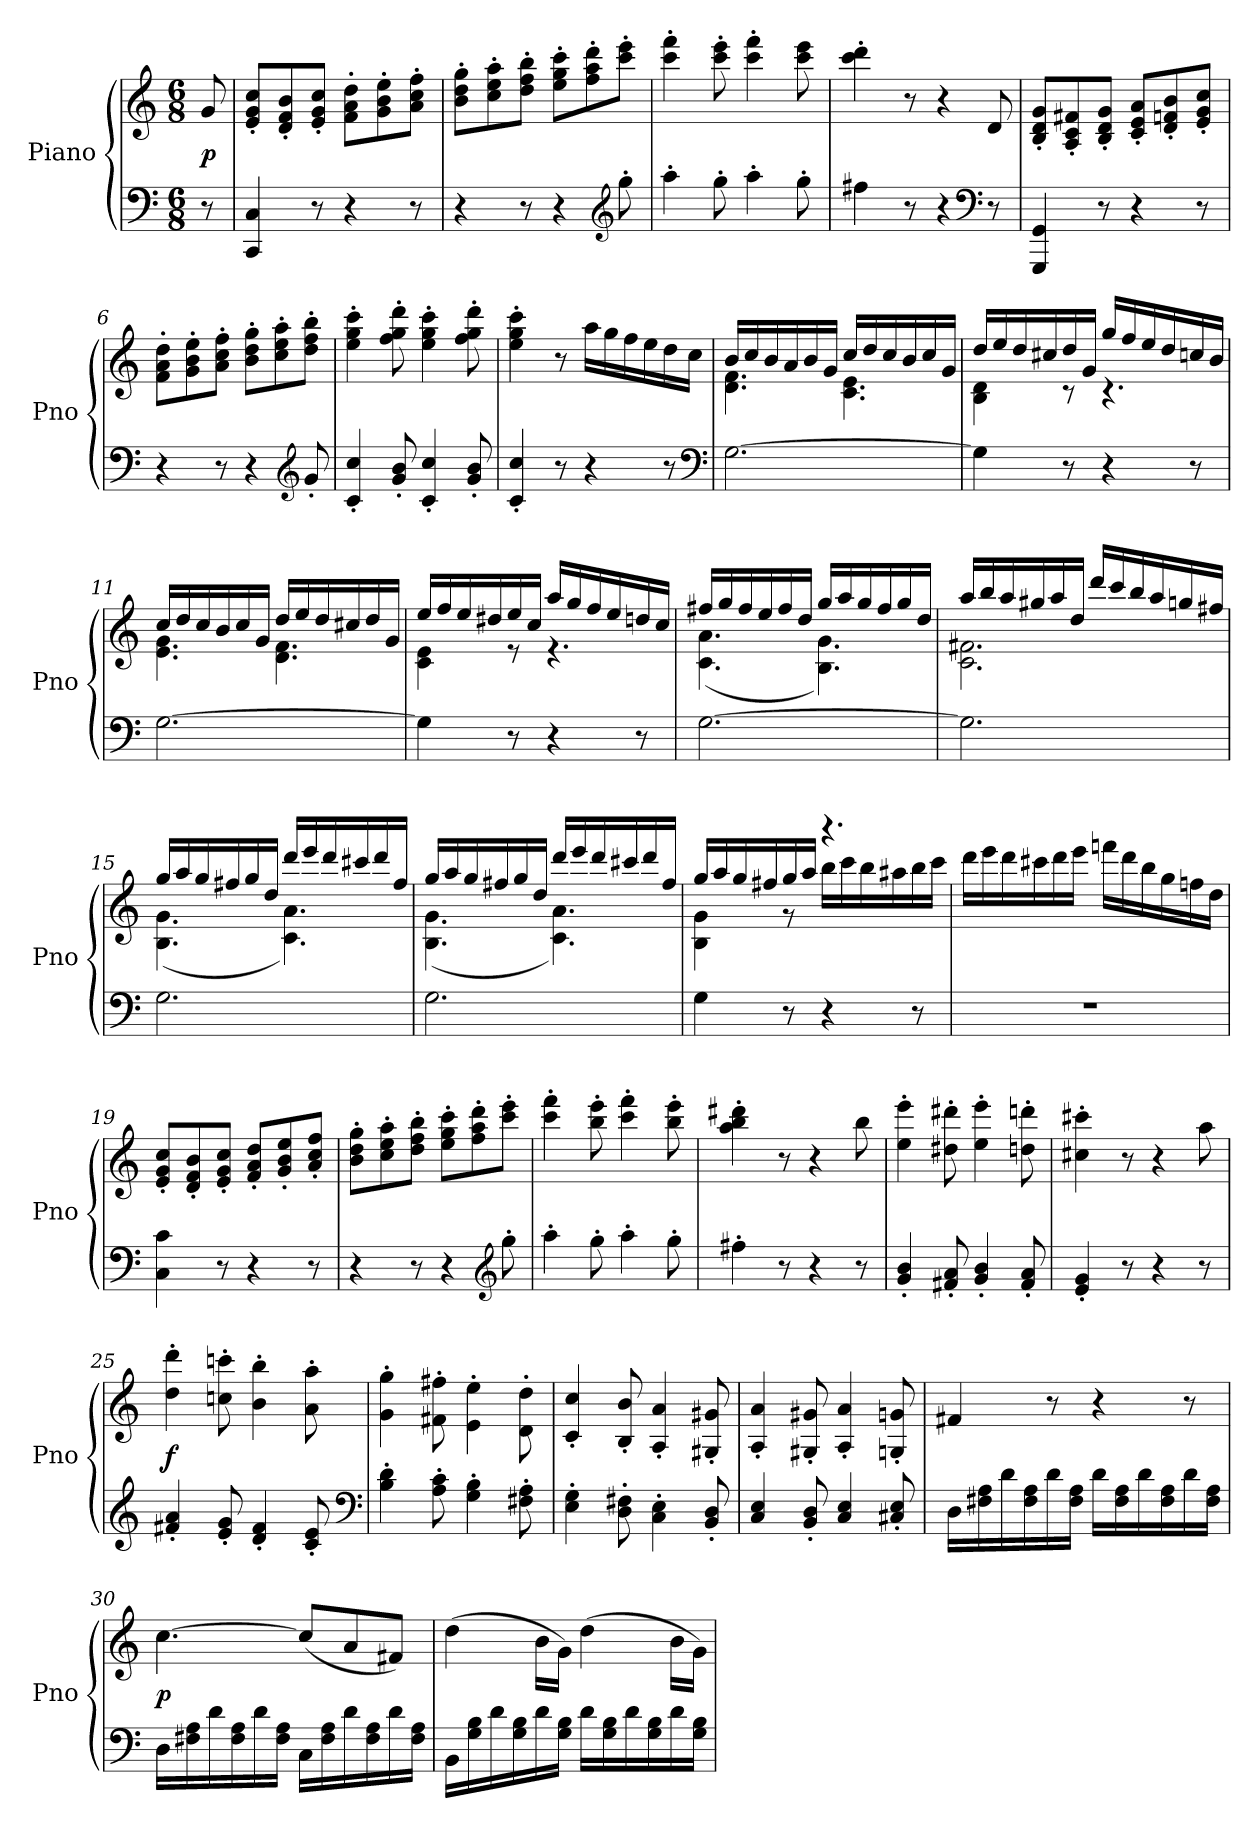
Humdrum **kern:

**kern	**kern	**dynam
*part1	*part1	*part1
*staff2	*staff1	*staff1/2
*I"Piano	*	*
*I'Pno	*	*
*clefF4	*clefG2	*
*k[]	*k[]	*
*C:	*C:	*
*M6/8	*M6/8	*
*MM180	*MM180	*
=	=	=
8r	8g/	p
=1	=1	=1
4CC/ 4C/	8e'/ 8g'/ 8cc'/L	.
.	8d'/ 8f'/ 8b'/	.
8r	8e'/ 8g'/ 8cc'/J	.
4r	8f'\ 8a'\ 8dd'\L	.
.	8g'\ 8b'\ 8ee'\	.
8r	8a'\ 8cc'\ 8ff'\J	.
=2	=2	=2
4r	8b'\ 8dd'\ 8gg'\L	.
.	8cc'\ 8ee'\ 8aa'\	.
8r	8dd'\ 8ff'\ 8bb'\J	.
4r	8ee'\ 8gg'\ 8ccc'\L	.
.	8ff'\ 8aa'\ 8ddd'\	.
*clefG2	*	*
8gg'\	8ccc'\ 8eee'\J	.
=3	=3	=3
4aa'\	4ccc'\ 4fff'\	.
8gg'\	8ccc'\ 8eee'\	.
4aa'\	4ccc'\ 4fff'\	.
8gg'\	8ccc\ 8eee\	.
=4	=4	=4
4ff#X\	4ccc'\ 4ddd'\	.
8r	8r	.
4r	4r	.
*clefF4	*	*
8r	8d/	.
=5	=5	=5
4GGG/ 4GG/	8B'/ 8d'/ 8g'/L	.
.	8A'/ 8c'/ 8f#X'/	.
8r	8B'/ 8d'/ 8g'/J	.
4r	8c'/ 8e'/ 8a'/L	.
.	8d'/ 8fn'/ 8b'/	.
8r	8e'/ 8g'/ 8cc'/J	.
=6	=6	=6
4r	8f'\ 8a'\ 8dd'\L	.
.	8g'\ 8b'\ 8ee'\	.
8r	8a'\ 8cc'\ 8ff'\J	.
4r	8b'\ 8dd'\ 8gg'\L	.
.	8cc'\ 8ee'\ 8aa'\	.
*clefG2	*	*
8g'/	8dd'\ 8ff'\ 8bb'\J	.
=7	=7	=7
4c'/ 4cc'/	4ee'\ 4gg'\ 4ccc'\	.
8g'/ 8b'/	8ff'\ 8gg'\ 8ddd'\	.
4c'/ 4cc'/	4ee'\ 4gg'\ 4ccc'\	.
8g'/ 8b'/	8ff'\ 8gg'\ 8ddd'\	.
=8	=8	=8
4c'/ 4cc'/	4ee'\ 4gg'\ 4ccc'\	.
8r	8r	.
4r	16aa\LL	.
.	16gg\	.
.	16ff\	.
.	16ee\	.
8r	16dd\	.
.	16cc\JJ	.
*clefF4	*	*
=9	=9	=9
*	*^	*
[2.G\	16b/LL	4.d\ 4.f\	.
.	16cc/	.	.
.	16b/	.	.
.	16a/	.	.
.	16b/	.	.
.	16g/JJ	.	.
.	16cc/LL	4.c\ 4.e\	.
.	16dd/	.	.
.	16cc/	.	.
.	16b/	.	.
.	16cc/	.	.
.	16g/JJ	.	.
=10	=10	=10	=10
4G\]	16dd/LL	4B\ 4d\	.
.	16ee/	.	.
.	16dd/	.	.
.	16cc#X/	.	.
8r	16dd/	8r	.
.	16g/JJ	.	.
4r	16gg/LL	4.r	.
.	16ff/	.	.
.	16ee/	.	.
.	16dd/	.	.
8r	16ccn/	.	.
.	16b/JJ	.	.
=11	=11	=11	=11
[2.G\	16cc/LL	4.e\ 4.g\	.
.	16dd/	.	.
.	16cc/	.	.
.	16b/	.	.
.	16cc/	.	.
.	16g/JJ	.	.
.	16dd/LL	4.d\ 4.f\	.
.	16ee/	.	.
.	16dd/	.	.
.	16cc#X/	.	.
.	16dd/	.	.
.	16g/JJ	.	.
=12	=12	=12	=12
4G\]	16ee/LL	4c\ 4e\	.
.	16ff/	.	.
.	16ee/	.	.
.	16dd#X/	.	.
8r	16ee/	8r	.
.	16cc/JJ	.	.
4r	16aa/LL	4.r	.
.	16gg/	.	.
.	16ff/	.	.
.	16ee/	.	.
8r	16ddn/	.	.
.	16cc/JJ	.	.
=13	=13	=13	=13
[2.G\	16ff#X/LL	(4.c\ 4.a\	.
.	16gg/	.	.
.	16ff#/	.	.
.	16ee/	.	.
.	16ff#/	.	.
.	16dd/JJ	.	.
.	16gg/LL	4.B\ 4.g\)	.
.	16aa/	.	.
.	16gg/	.	.
.	16ff#/	.	.
.	16gg/	.	.
.	16dd/JJ	.	.
=14	=14	=14	=14
2.G\]	16aa/LL	2.c\ 2.f#X\	.
.	16bb/	.	.
.	16aa/	.	.
.	16gg#X/	.	.
.	16aa/	.	.
.	16dd/JJ	.	.
.	16ddd/LL	.	.
.	16ccc/	.	.
.	16bb/	.	.
.	16aa/	.	.
.	16ggn/	.	.
.	16ff#X/JJ	.	.
=15	=15	=15	=15
2.G\	16gg/LL	(4.B\ 4.g\	.
.	16aa/	.	.
.	16gg/	.	.
.	16ff#X/	.	.
.	16gg/	.	.
.	16dd/JJ	.	.
.	16ddd/LL	4.c\ 4.a\)	.
.	16eee/	.	.
.	16ddd/	.	.
.	16ccc#X/	.	.
.	16ddd/	.	.
.	16ff#/JJ	.	.
=16	=16	=16	=16
2.G\	16gg/LL	(4.B\ 4.g\	.
.	16aa/	.	.
.	16gg/	.	.
.	16ff#X/	.	.
.	16gg/	.	.
.	16dd/JJ	.	.
.	16ddd/LL	4.c\ 4.a\)	.
.	16eee/	.	.
.	16ddd/	.	.
.	16ccc#X/	.	.
.	16ddd/	.	.
.	16ff#/JJ	.	.
=17	=17	=17	=17
4G\	16gg/LL	4B\ 4g\	.
.	16aa/	.	.
.	16gg/	.	.
.	16ff#X/	.	.
8r	16gg/	8r	.
.	16aa/JJ	.	.
4r	4.r	16bb\LL	.
.	.	16ccc\	.
.	.	16bb\	.
.	.	16aa#X\	.
8r	.	16bb\	.
.	.	16ccc\JJ	.
*	*v	*v	*
=18	=18	=18
2.r	16ddd\LL	.
.	16eee\	.
.	16ddd\	.
.	16ccc#X\	.
.	16ddd\	.
.	16eee\JJ	.
.	16fffn\LL	.
.	16ddd\	.
.	16bb\	.
.	16gg\	.
.	16ffn\	.
.	16dd\JJ	.
=19	=19	=19
4C\ 4c\	8e'/ 8g'/ 8cc'/L	.
.	8d'/ 8f'/ 8b'/	.
8r	8e'/ 8g'/ 8cc'/J	.
4r	8f'/ 8a'/ 8dd'/L	.
.	8g'/ 8b'/ 8ee'/	.
8r	8a'/ 8cc'/ 8ff'/J	.
=20	=20	=20
4r	8b'\ 8dd'\ 8gg'\L	.
.	8cc'\ 8ee'\ 8aa'\	.
8r	8dd'\ 8ff'\ 8bb'\J	.
4r	8ee'\ 8gg'\ 8ccc'\L	.
.	8ff'\ 8aa'\ 8ddd'\	.
*clefG2	*	*
8gg'\	8ccc'\ 8eee'\J	.
=21	=21	=21
4aa'\	4ccc'\ 4fff'\	.
8gg'\	8bb'\ 8eee'\	.
4aa'\	4ccc'\ 4fff'\	.
8gg'\	8bb'\ 8eee'\	.
=22	=22	=22
4ff#X'\	4aa'\ 4bb'\ 4ddd#X'\	.
8r	8r	.
4r	4r	.
8r	8bb\	.
=23	=23	=23
4g'/ 4b'/	4ee'\ 4eee'\	.
8f#X'/ 8a'/	8dd#X'\ 8ddd#X'\	.
4g'/ 4b'/	4ee'\ 4eee'\	.
8f#'/ 8a'/	8ddn'\ 8dddn'\	.
=24	=24	=24
4e'/ 4g'/	4cc#X'\ 4ccc#X'\	.
8r	8r	.
4r	4r	.
8r	8aa\	.
=25	=25	=25
4f#X'/ 4a'/	4dd'\ 4ddd'\	f
8e'/ 8g'/	8ccn'\ 8cccn'\	.
4d'/ 4f#'/	4b'\ 4bb'\	.
8c'/ 8e'/	8a'\ 8aa'\	.
*clefF4	*	*
=26	=26	=26
4B'\ 4d'\	4g'\ 4gg'\	.
8A'\ 8c'\	8f#X'\ 8ff#X'\	.
4G'\ 4B'\	4e'\ 4ee'\	.
8F#X'\ 8A'\	8d'\ 8dd'\	.
=27	=27	=27
4E'\ 4G'\	4c'/ 4cc'/	.
8D'\ 8F#X'\	8B'/ 8b'/	.
4C'\ 4E'\	4A'/ 4a'/	.
8BB'/ 8D'/	8G#X'/ 8g#X'/	.
=28	=28	=28
4C/ 4E/	4A'/ 4a'/	.
8BB'/ 8D'/	8G#X'/ 8g#X'/	.
4C/ 4E/	4A'/ 4a'/	.
8C#X'/ 8E'/	8Gn'/ 8gn'/	.
=29	=29	=29
16D\LL	4f#X/	.
16F#X\ 16A\	.	.
16d\	.	.
16F#\ 16A\	.	.
16d\	8r	.
16F#\ 16A\JJ	.	.
16d\LL	4r	.
16F#\ 16A\	.	.
16d\	.	.
16F#\ 16A\	.	.
16d\	8r	.
16F#\ 16A\JJ	.	.
=30	=30	=30
16D\LL	[4.cc\	p
16F#X\ 16A\	.	.
16d\	.	.
16F#\ 16A\	.	.
16d\	.	.
16F#\ 16A\JJ	.	.
16C\LL	(8cc/L]	.
16F#\ 16A\	.	.
16d\	8a/	.
16F#\ 16A\	.	.
16d\	8f#X/J)	.
16F#\ 16A\JJ	.	.
=31	=31	=31
16BB\LL	(4dd\	.
16G\ 16B\	.	.
16d\	.	.
16G\ 16B\	.	.
16d\	16b\LL	.
16G\ 16B\JJ	16g\JJ)	.
16d\LL	(4dd\	.
16G\ 16B\	.	.
16d\	.	.
16G\ 16B\	.	.
16d\	16b\LL	.
16G\ 16B\JJ	16g\JJ)	.
=	=	=
*-	*-	*-
